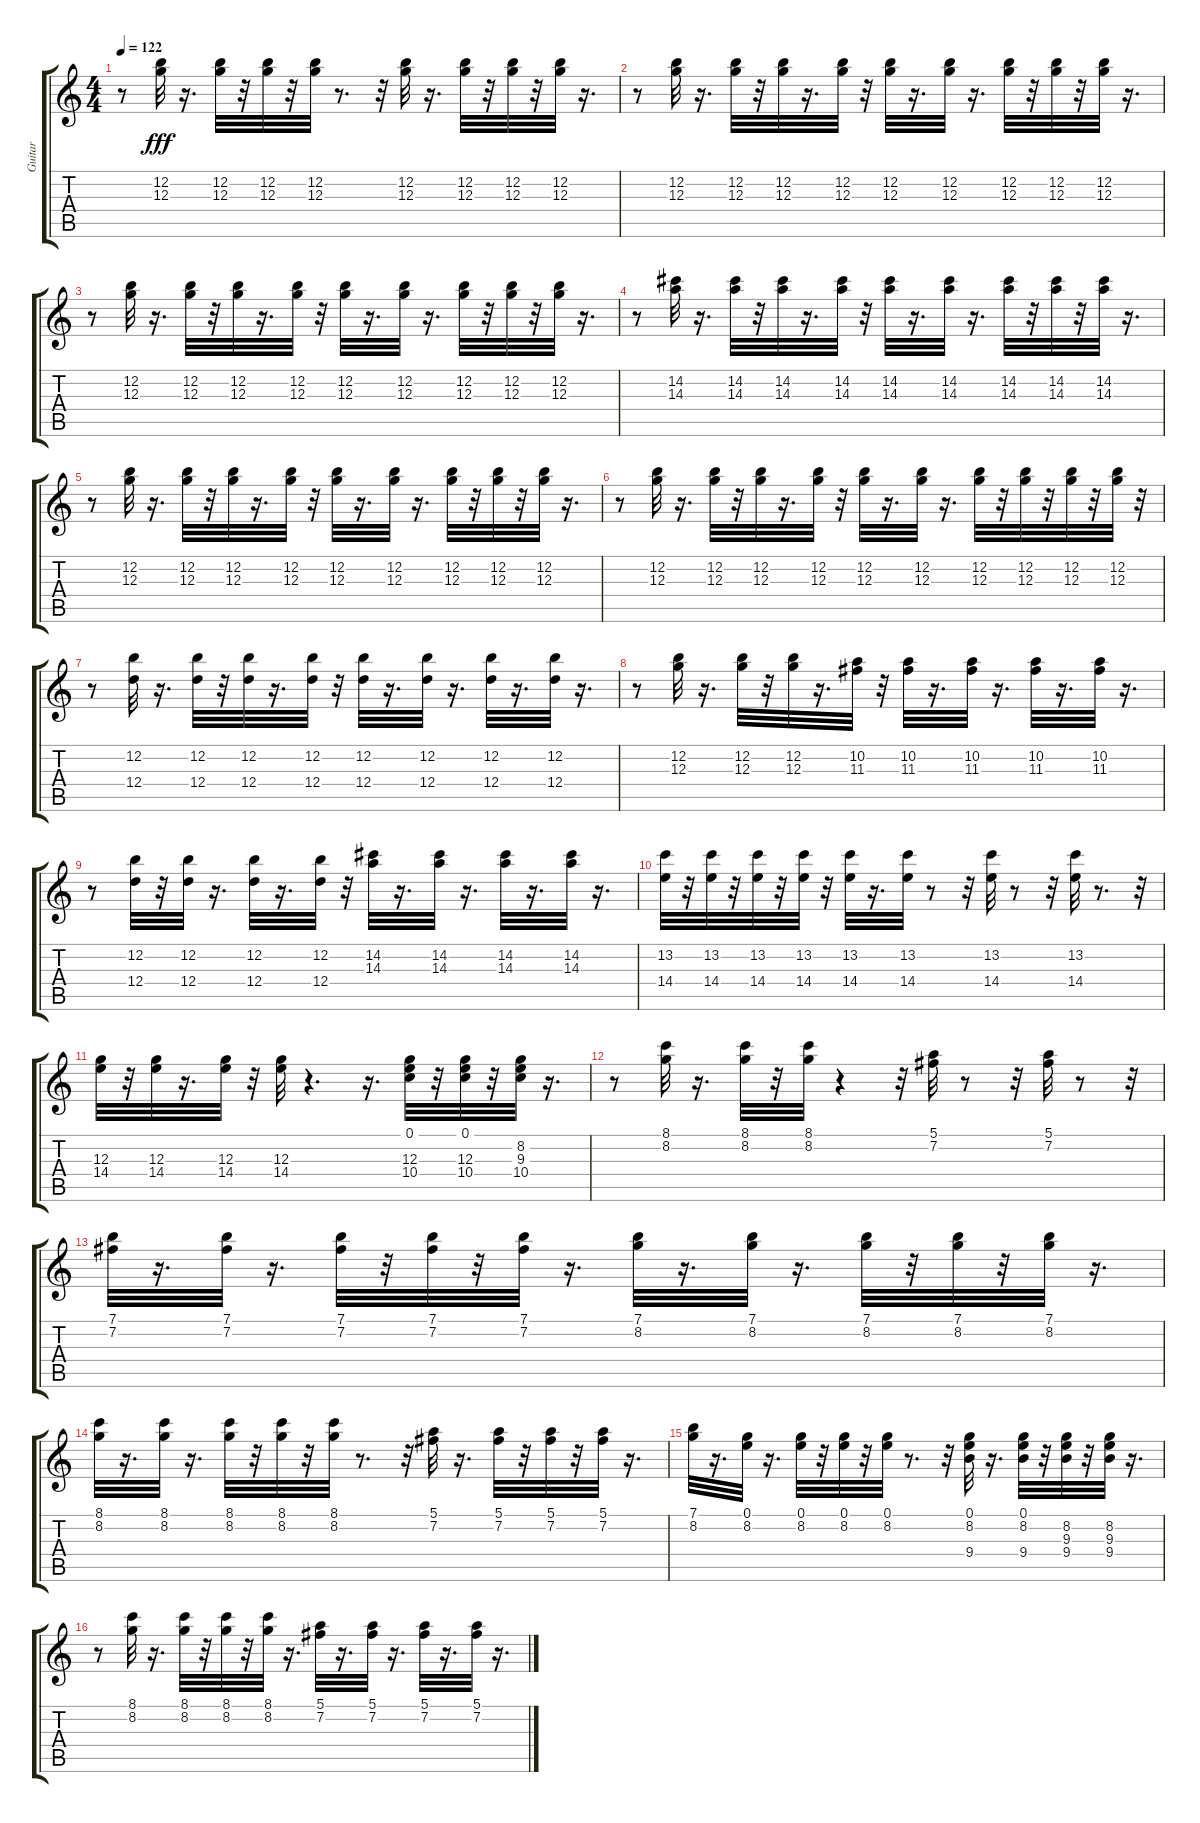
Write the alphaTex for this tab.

\track ("Guitar" "Guitar") {instrument electricguitarmuted}
\staff {score tabs}
\tuning (E4 B3 G3 D3 A2 E2) {hide}
\ts (4 4)
\tempo 122
\clef g2
\ks c
r.8{dy fff} (12.2 12.3).32 r.16{d} (12.2 12.3).32 r.32 (12.2 12.3).32 r.32 (12.2 12.3).32 r.8{d} r.32 (12.2 12.3).32 r.16{d} (12.2 12.3).32 r.32 (12.2 12.3).32 r.32 (12.2 12.3).32 r.16{d} |
r.8 (12.2 12.3).32 r.16{d} (12.2 12.3).32 r.32 (12.2 12.3).32 r.16{d} (12.2 12.3).32 r.32 (12.2 12.3).32 r.16{d} (12.2 12.3).32 r.16{d} (12.2 12.3).32 r.32 (12.2 12.3).32 r.32 (12.2 12.3).32 r.16{d} |
r.8 (12.2 12.3).32 r.16{d} (12.2 12.3).32 r.32 (12.2 12.3).32 r.16{d} (12.2 12.3).32 r.32 (12.2 12.3).32 r.16{d} (12.2 12.3).32 r.16{d} (12.2 12.3).32 r.32 (12.2 12.3).32 r.32 (12.2 12.3).32 r.16{d} |
r.8 (14.2 14.3).32 r.16{d} (14.2 14.3).32 r.32 (14.2 14.3).32 r.16{d} (14.2 14.3).32 r.32 (14.2 14.3).32 r.16{d} (14.2 14.3).32 r.16{d} (14.2 14.3).32 r.32 (14.2 14.3).32 r.32 (14.2 14.3).32 r.16{d} |
r.8 (12.2 12.3).32 r.16{d} (12.2 12.3).32 r.32 (12.2 12.3).32 r.16{d} (12.2 12.3).32 r.32 (12.2 12.3).32 r.16{d} (12.2 12.3).32 r.16{d} (12.2 12.3).32 r.32 (12.2 12.3).32 r.32 (12.2 12.3).32 r.16{d} |
r.8 (12.2 12.3).32 r.16{d} (12.2 12.3).32 r.32 (12.2 12.3).32 r.16{d} (12.2 12.3).32 r.32 (12.2 12.3).32 r.16{d} (12.2 12.3).32 r.16{d} (12.2 12.3).32 r.32 (12.2 12.3).32 r.32 (12.2 12.3).32 r.32 (12.2 12.3).32 r.32 |
r.8 (12.2 12.4).32 r.16{d} (12.2 12.4).32 r.32 (12.2 12.4).32 r.16{d} (12.2 12.4).32 r.32 (12.2 12.4).32 r.16{d} (12.2 12.4).32 r.16{d} (12.2 12.4).32 r.16{d} (12.2 12.4).32 r.16{d} |
r.8 (12.2 12.3).32 r.16{d} (12.2 12.3).32 r.32 (12.2 12.3).32 r.16{d} (10.2 11.3).32 r.32 (10.2 11.3).32 r.16{d} (10.2 11.3).32 r.16{d} (10.2 11.3).32 r.16{d} (10.2 11.3).32 r.16{d} |
r.8 (12.2 12.4).32 r.32 (12.2 12.4).32 r.16{d} (12.2 12.4).32 r.16{d} (12.2 12.4).32 r.32 (14.2 14.3).32 r.16{d} (14.2 14.3).32 r.16{d} (14.2 14.3).32 r.16{d} (14.2 14.3).32 r.16{d} |
(13.2 14.4).32 r.32 (13.2 14.4).32 r.32 (13.2 14.4).32 r.32 (13.2 14.4).32 r.32 (13.2 14.4).32 r.16{d} (13.2 14.4).32 r.8 r.32 (13.2 14.4).32 r.8 r.32 (13.2 14.4).32 r.8{d} r.32 |
(12.3 14.4).32 r.32 (12.3 14.4).32 r.16{d} (12.3 14.4).32 r.32 (12.3 14.4).32 r.4{d} r.16{d} (0.1 12.3 10.4).32 r.32 (0.1 12.3 10.4).32 r.32 (8.2 9.3 10.4).32 r.16{d} |
r.8 (8.1 8.2).32 r.16{d} (8.1 8.2).32 r.32 (8.1 8.2).32 r.4 r.32 (5.1 7.2).32 r.8 r.32 (5.1 7.2).32 r.8 r.32 |
(7.1 7.2).32 r.16{d} (7.1 7.2).32 r.16{d} (7.1 7.2).32 r.32 (7.1 7.2).32 r.32 (7.1 7.2).32 r.16{d} (7.1 8.2).32 r.16{d} (7.1 8.2).32 r.16{d} (7.1 8.2).32 r.32 (7.1 8.2).32 r.32 (7.1 8.2).32 r.16{d} |
(8.1 8.2).32 r.16{d} (8.1 8.2).32 r.16{d} (8.1 8.2).32 r.32 (8.1 8.2).32 r.32 (8.1 8.2).32 r.8{d} r.32 (5.1 7.2).32 r.16{d} (5.1 7.2).32 r.32 (5.1 7.2).32 r.32 (5.1 7.2).32 r.16{d} |
(7.1 8.2).32 r.16{d} (0.1 8.2).32 r.16{d} (0.1 8.2).32 r.32 (0.1 8.2).32 r.32 (0.1 8.2).32 r.8{d} r.32 (0.1 8.2 9.4).32 r.16{d} (0.1 8.2 9.4).32 r.32 (8.2 9.3 9.4).32 r.32 (8.2 9.3 9.4).32 r.16{d} |
r.8 (8.1 8.2).32 r.16{d} (8.1 8.2).32 r.32 (8.1 8.2).32 r.32 (8.1 8.2).32 r.16{d} (5.1 7.2).32 r.16{d} (5.1 7.2).32 r.16{d} (5.1 7.2).32 r.16{d} (5.1 7.2).32 r.16{d}
